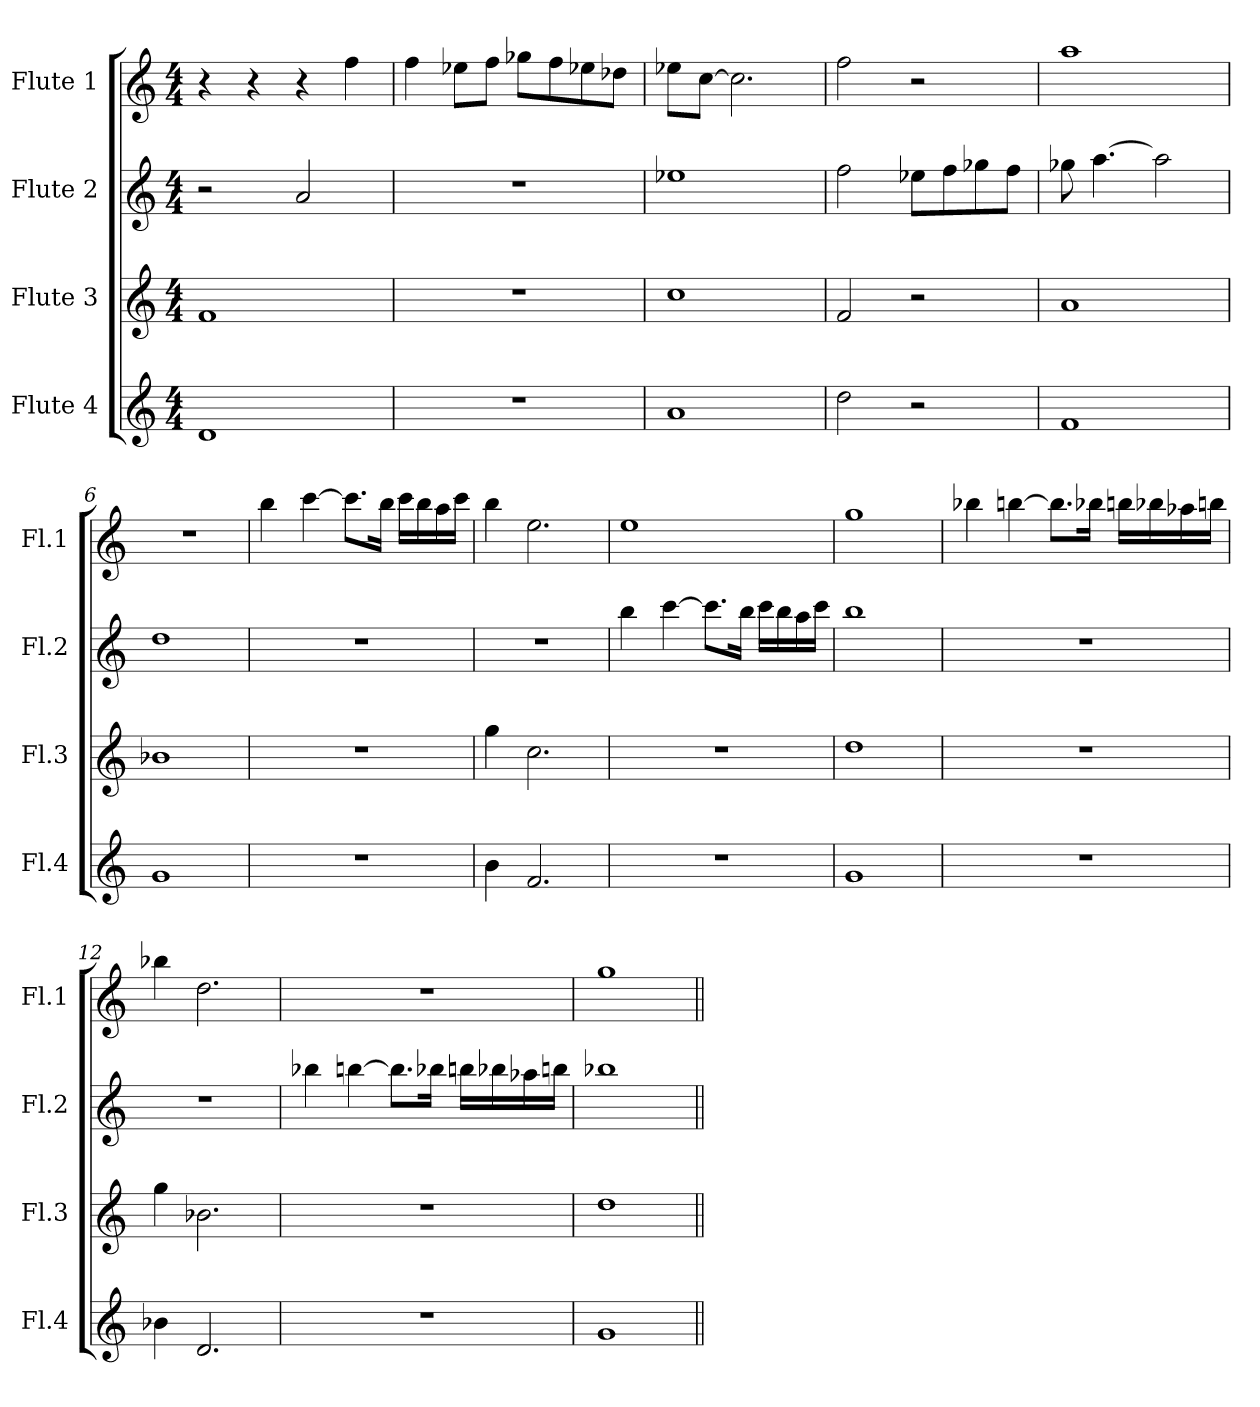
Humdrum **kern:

**kern	**kern	**kern	**kern
*part4	*part3	*part2	*part1
*staff4	*staff3	*staff2	*staff1
*I"Flute 4	*I"Flute 3	*I"Flute 2	*I"Flute 1
*I'Fl.4	*I'Fl.3	*I'Fl.2	*I'Fl.1
*clefG2	*clefG2	*clefG2	*clefG2
*k[]	*k[]	*k[]	*k[]
*C:	*C:	*C:	*C:
*M4/4	*M4/4	*M4/4	*M4/4
=1	=1	=1	=1
1d	1f	2r	4r
.	.	.	4r
.	.	2a/	4r
.	.	.	4ff\
=2	=2	=2	=2
1r	1r	1r	4ff\
.	.	.	8ee-X\L
.	.	.	8ff\J
.	.	.	8gg-X\L
.	.	.	8ff\
.	.	.	8ee-X\
.	.	.	8dd-X\J
=3	=3	=3	=3
1a	1cc	1ee-X	8ee-X\L
.	.	.	[8cc\J
.	.	.	2.cc\]
=4	=4	=4	=4
2dd\	2f/	2ff\	2ff\
2r	2r	8ee-X\L	2r
.	.	8ff\	.
.	.	8gg-X\	.
.	.	8ff\J	.
=5	=5	=5	=5
1f	1a	8gg-X\	1aa
.	.	[4.aa\	.
.	.	2aa\]	.
=6	=6	=6	=6
1g	1b-X	1dd	1r
!!LO:LB:g=z
=7	=7	=7	=7
1r	1r	1r	4bb\
.	.	.	[4ccc\
.	.	.	8.ccc\L]
.	.	.	16bb\Jk
.	.	.	16ccc\LL
.	.	.	16bb\
.	.	.	16aa\
.	.	.	16ccc\JJ
=8	=8	=8	=8
4b\	4gg\	1r	4bb\
2.f/	2.cc\	.	2.ee\
=9	=9	=9	=9
1r	1r	4bb\	1ee
.	.	[4ccc\	.
.	.	8.ccc\L]	.
.	.	16bb\Jk	.
.	.	16ccc\LL	.
.	.	16bb\	.
.	.	16aa\	.
.	.	16ccc\JJ	.
=10	=10	=10	=10
1g	1dd	1bb	1gg
=11	=11	=11	=11
1r	1r	1r	4bb-X\
.	.	.	[4bbn\
.	.	.	8.bb\L]
.	.	.	16bb-X\Jk
.	.	.	16bbn\LL
.	.	.	16bb-X\
.	.	.	16aa-X\
.	.	.	16bbn\JJ
=12	=12	=12	=12
4b-X\	4gg\	1r	4bb-X\
2.d/	2.b-X\	.	2.dd\
!!LO:PB:g=z
=13	=13	=13	=13
1r	1r	4bb-X\	1r
.	.	[4bbn\	.
.	.	8.bb\L]	.
.	.	16bb-X\Jk	.
.	.	16bbn\LL	.
.	.	16bb-X\	.
.	.	16aa-X\	.
.	.	16bbn\JJ	.
=14	=14	=14	=14
1g	1dd	1bb-X	1gg
=||	=||	=||	=||
*-	*-	*-	*-
